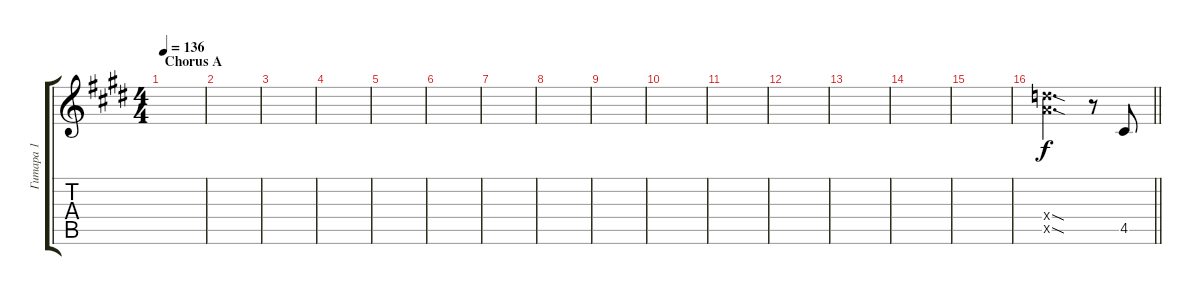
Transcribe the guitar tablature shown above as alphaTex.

\track ("Гитара 1" "Гитара 1") {instrument distortionguitar}
\staff {score tabs}
\tuning (E4 B3 G3 D3 A2 E2) {hide}
\ts (4 4)
\section ("" "Chorus A")
\tempo 136
\clef g2
\ks c#minor
|
|
|
|
|
|
|
|
|
|
|
|
|
|
|
\barLineRight lightlight
(12.4{sod x} 12.5{sod x}).2{d} r.8 4.5.8
